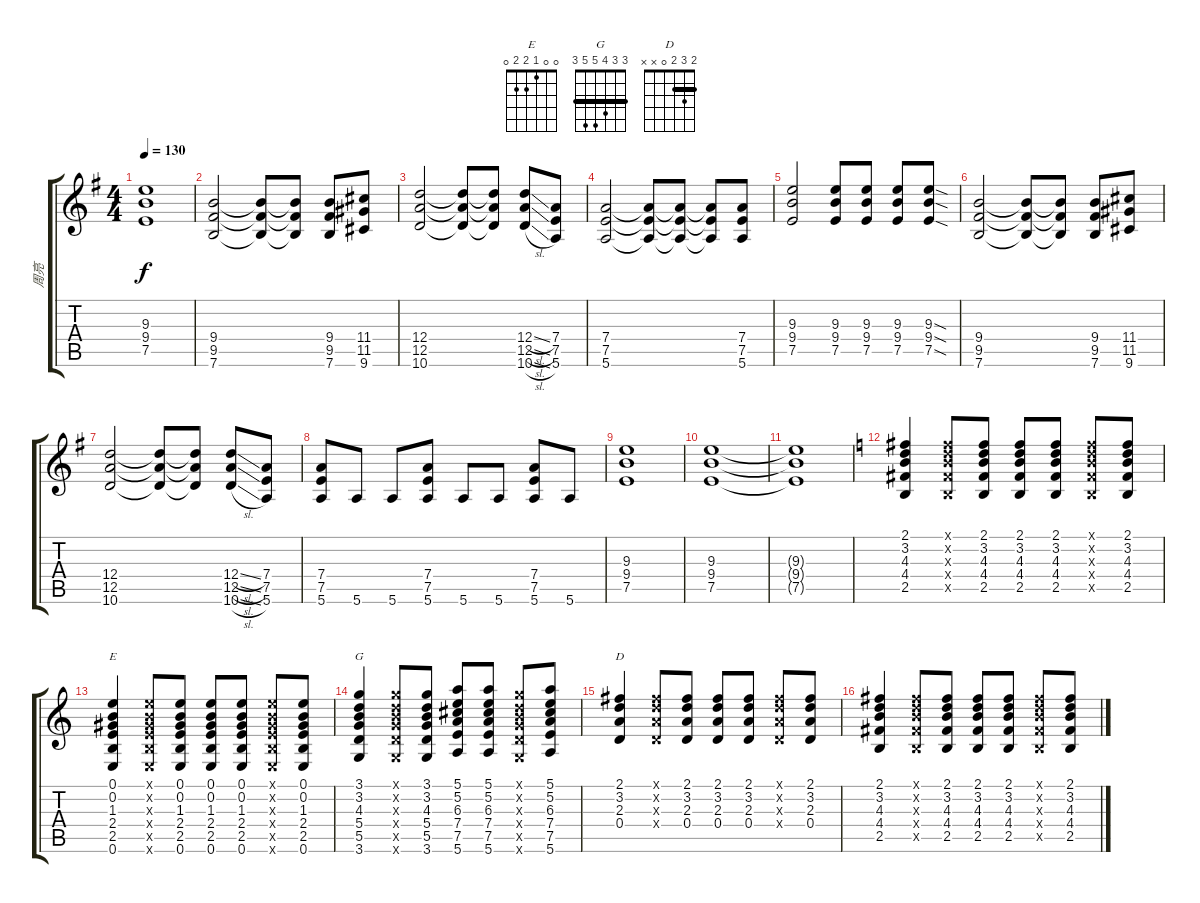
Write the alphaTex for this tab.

\track ("周亮" "周亮") {instrument electricguitarjazz}
\staff {score tabs}
\tuning (E4 B3 G3 D3 A2 E2) {hide}
\chord ("E" 0 0 1 2 2 0)
\chord ("G" 3 3 4 5 5 3) {barre 3}
\chord ("D" 2 3 2 0 x x) {barre 2}
\ts (4 4)
\tempo 130
\clef g2
\ks g
(9.3 9.4 7.5).1{dy f} |
(9.4 9.5 7.6).2 (9.4{t} 9.5{t} 7.6{t}).8 (9.4{t} 9.5{t} 7.6{t}).8 (9.4 9.5 7.6).8 (11.4 11.5 9.6).8 |
(12.4 12.5 10.6).2 (12.4{t} 12.5{t} 10.6{t}).8 (12.4{t} 12.5{t} 10.6{t}).8 (12.4{sl} 12.5{sl} 10.6{sl}).8 (7.4 7.5 5.6).8 |
(7.4 7.5 5.6).2 (7.4{t} 7.5{t} 5.6{t}).8 (7.4{t} 7.5{t} 5.6{t}).8 (7.4{t} 7.5{t} 5.6{t}).8 (7.4 7.5 5.6).8 |
(9.3 9.4 7.5).2 (9.3 9.4 7.5).8 (9.3 9.4 7.5).8 (9.3 9.4 7.5).8 (9.3{sod} 9.4{sod} 7.5{sod}).8 |
(9.4 9.5 7.6).2 (9.4{t} 9.5{t} 7.6{t}).8 (9.4{t} 9.5{t} 7.6{t}).8 (9.4 9.5 7.6).8 (11.4 11.5 9.6).8 |
(12.4 12.5 10.6).2 (12.4{t} 12.5{t} 10.6{t}).8 (12.4{t} 12.5{t} 10.6{t}).8 (12.4{sl} 12.5{sl} 10.6{sl}).8 (7.4 7.5 5.6).8 |
(7.4 7.5 5.6).8 5.6.8 5.6.8 (7.4 7.5 5.6).8 5.6.8 5.6.8 (7.4 7.5 5.6).8 5.6.8 |
(9.3 9.4 7.5).1 |
(9.3 9.4 7.5).1 |
(9.3{t} 9.4{t} 7.5{t}).1{volume 8 instrument electricguitarjazz} |
\ks c
(2.1 3.2 4.3 4.4 2.5).4 (2.1{x} 3.2{x} 4.3{x} 4.4{x} 2.5{x}).8 (2.1 3.2 4.3 4.4 2.5).8 (2.1 3.2 4.3 4.4 2.5).8 (2.1 3.2 4.3 4.4 2.5).8 (2.1{x} 3.2{x} 4.3{x} 4.4{x} 2.5{x}).8 (2.1 3.2 4.3 4.4 2.5).8 |
(0.1 0.2 1.3 2.4 2.5 0.6).4{ch "E"} (0.1{x} 0.2{x} 1.3{x} 2.4{x} 2.5{x} 0.6{x}).8 (0.1 0.2 1.3 2.4 2.5 0.6).8 (0.1 0.2 1.3 2.4 2.5 0.6).8 (0.1 0.2 1.3 2.4 2.5 0.6).8 (0.1{x} 0.2{x} 1.3{x} 2.4{x} 2.5{x} 0.6{x}).8 (0.1 0.2 1.3 2.4 2.5 0.6).8 |
(3.1 3.2 4.3 5.4 5.5 3.6).4{ch "G"} (3.1{x} 3.2{x} 4.3{x} 5.4{x} 5.5{x} 3.6{x}).8 (3.1 3.2 4.3 5.4 5.5 3.6).8 (5.1 5.2 6.3 7.4 7.5 5.6).8 (5.1 5.2 6.3 7.4 7.5 5.6).8 (3.1{x} 3.2{x} 4.3{x} 5.4{x} 5.5{x} 3.6{x}).8 (5.1 5.2 6.3 7.4 7.5 5.6).8 |
(2.1 3.2 2.3 0.4).4{ch "D"} (2.1{x} 3.2{x} 2.3{x} 0.4{x}).8 (2.1 3.2 2.3 0.4).8 (2.1 3.2 2.3 0.4).8 (2.1 3.2 2.3 0.4).8 (2.1{x} 3.2{x} 2.3{x} 0.4{x}).8 (2.1 3.2 2.3 0.4).8 |
(2.1 3.2 4.3 4.4 2.5).4 (2.1{x} 3.2{x} 4.3{x} 4.4{x} 2.5{x}).8 (2.1 3.2 4.3 4.4 2.5).8 (2.1 3.2 4.3 4.4 2.5).8 (2.1 3.2 4.3 4.4 2.5).8 (2.1{x} 3.2{x} 4.3{x} 4.4{x} 2.5{x}).8 (2.1 3.2 4.3 4.4 2.5).8
